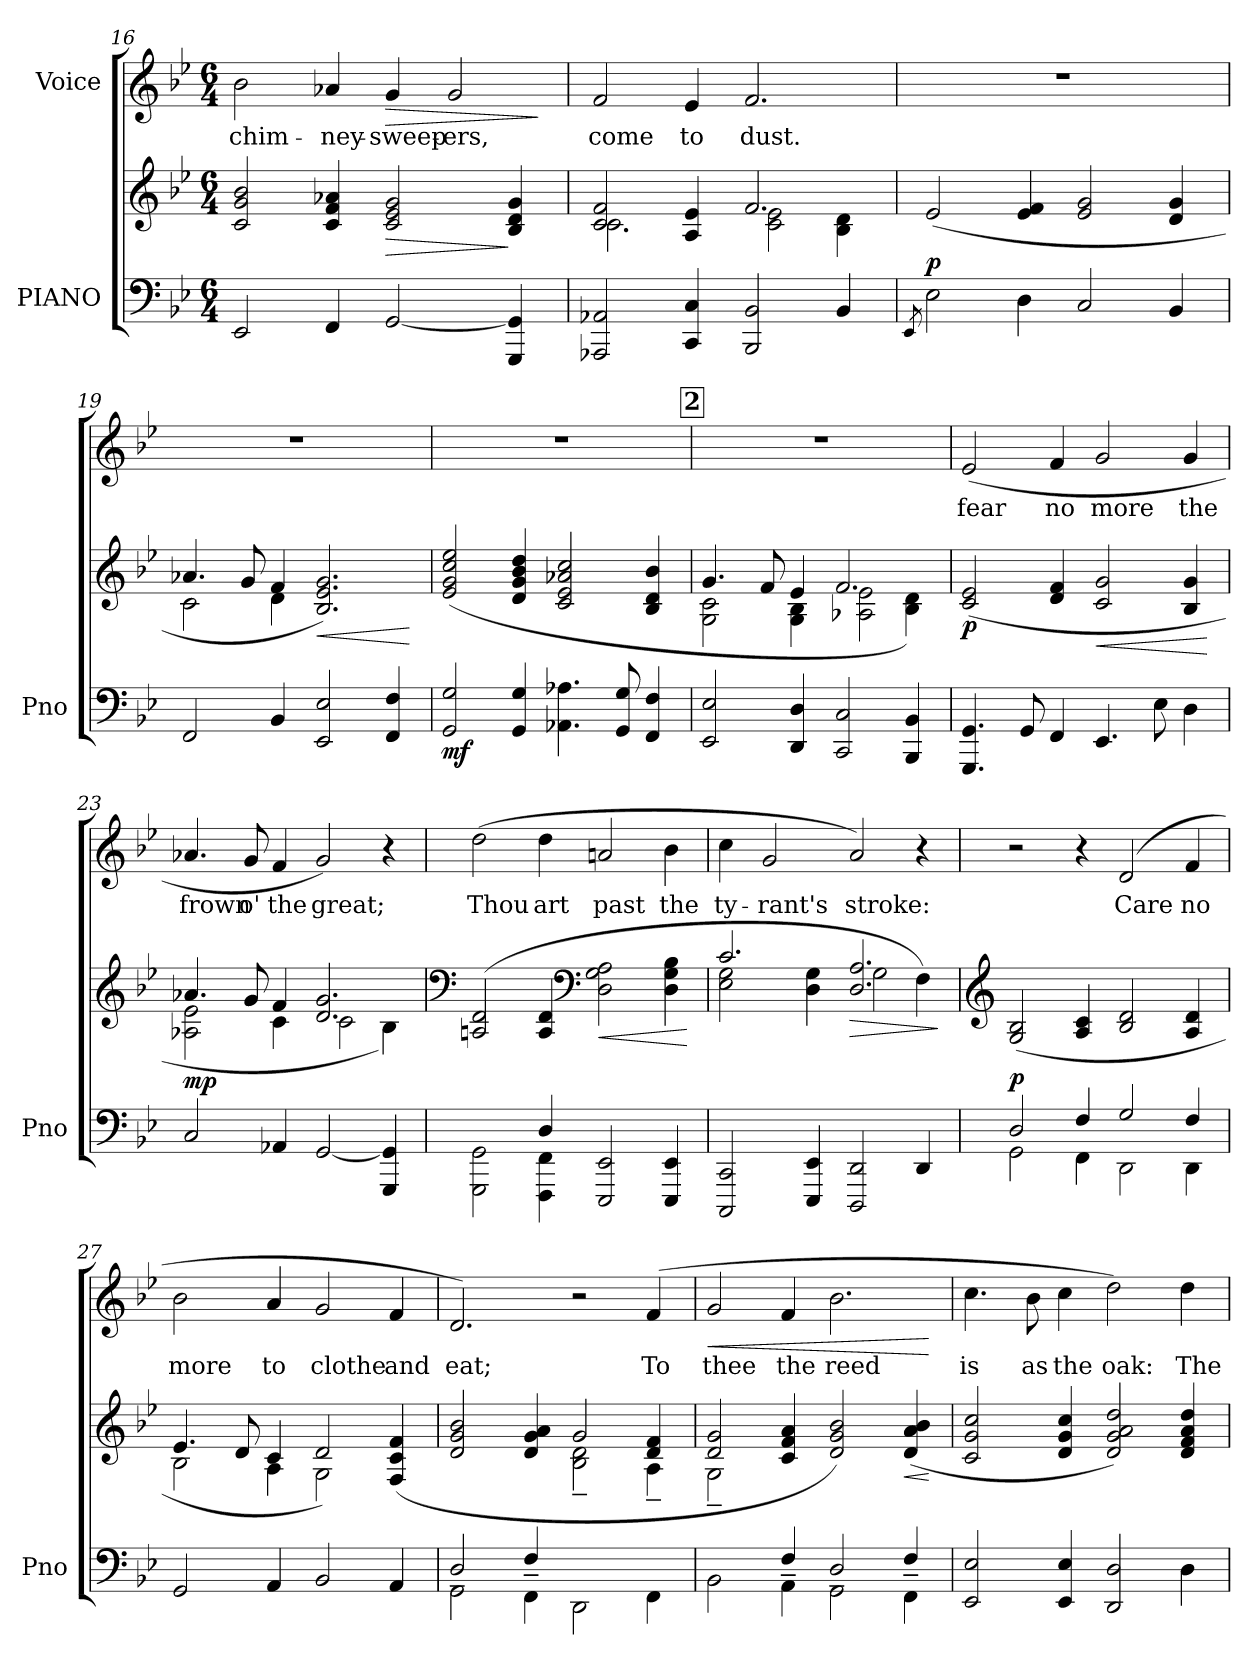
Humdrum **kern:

**kern	**kern	**dynam	**kern	**text	**dynam
*part2	*part2	*part2	*part1	*part1	*part1
*staff3	*staff2	*staff2/3	*staff1	*staff1	*staff1
*I"PIANO	*	*	*I"Voice	*	*
*I'Pno	*	*	*	*	*
*clefF4	*clefG2	*	*clefG2	*	*
*k[b-e-]	*k[b-e-]	*	*k[b-e-]	*	*
*M6/4	*M6/4	*	*M6/4	*	*
=16	=16	=16	=16	=16	=16
!	!	!	!	!LO:LY:b	!
2EE-/	2c/ 2g/ 2b-/	.	2b-\	chim-	.
!	!	!	!	!LO:LY:b	!
4FF/	4c/ 4f/ 4a-X/	.	4a-X/	-ney-	.
!	!	!LO:HP:b	!	!LO:LY:b	!LO:HP:b
[2GG/	2c/ 2e-/ 2g/	>	4g/	-sweep-	>
!	!	!	!	!LO:LY:b	!
.	.	.	2g/	-ers,	.
4GGG/ 4GG/]	4B-/ 4d/ 4g/	]	.	.	.
.	.	.	.	.	]
!!LO:LB:g=z
=17	=17	=17	=17	=17	=17
*	*^	*	*	*	*
!	!	!	!	!	!LO:LY:b	!
2AAA-X/ 2AA-X/	2c/ 2f/	2.c\	.	2f/	come	.
!	!	!	!	!	!LO:LY:b	!
4CC/ 4C/	4A/ 4e-/	.	.	4e-/	to	.
!	!	!	!	!	!LO:LY:b	!
2BBB-/ 2BB-/	2.f/	2c\ 2e-\	.	2.f/	dust.	.
4BB-/	.	4B-\ 4d\	.	.	.	.
*	*v	*v	*	*	*	*
=18	=18	=18	=18	=18	=18
8qEE-/	.	.	.	.	.
!	!	!LO:DY:a=2	!	!	!
2E-\	(2e-/	p	1.r	.	.
4D\	4e-/ 4f/	.	.	.	.
2C/	2e-/ 2g/	.	.	.	.
4BB-/	4d/ 4g/	.	.	.	.
=19	=19	=19	=19	=19	=19
*	*^	*	*	*	*
2FF/	4.a-X/	2c\	.	1.r	.	.
.	8g/	.	.	.	.	.
4BB-/	4f/	4d\	.	.	.	.
!	!	!	!LO:HP:b	!	!	!
2EE-/ 2E-/	2.B-/ 2.e-/ 2.g/)	2.ryy	<	.	.	.
4FF/ 4F/	.	.	.	.	.	.
*	*v	*v	*	*	*	*
.	.	[	.	.	.
=20	=20	=20	=20	=20	=20
!	!	!LO:DY:b=2	!	!	!
2GG/ 2G/	(2e-/ 2g/ 2cc/ 2ee-/	mf	1.r	.	.
4GG/ 4G/	4d/ 4g/ 4b-/ 4dd/	.	.	.	.
4.AA-X\ 4.A-X\	2c/ 2e-/ 2a-X/ 2cc/	.	.	.	.
8GG/ 8G/	.	.	.	.	.
4FF/ 4F/	4B-/ 4d/ 4b-/	.	.	.	.
!!LO:REH:place=s1:a:B:fs=14:t=2
=21	=21	=21	=21	=21	=21
*	*^	*	*	*	*
2EE-/ 2E-/	4.g/	2G\ 2c\	.	1.r	.	.
.	8f/	.	.	.	.	.
4DD/ 4D/	4e-/	4G\ 4B-\	.	.	.	.
2CC/ 2C/	2.f/	2A-X\ 2e-\	.	.	.	.
4BBB-/ 4BB-/	.	4B-\ 4d\)	.	.	.	.
!!LO:LB:g=z
=22	=22	=22	=22	=22	=22	=22
!	!	!	!LO:DY:b	!	!LO:LY:b	!
*	*v	*v	*	*	*	*
4.GGG/ 4.GG/	(2c/ 2e-/	p	(2e-/	fear	.
8GG/	.	.	.	.	.
!	!	!	!	!LO:LY:b	!
4FF/	4d/ 4f/	.	4f/	no	.
!	!	!LO:HP:b	!	!LO:LY:b	!
4.EE-/	2c/ 2g/	<	2g/	more	.
8E-\	.	.	.	.	.
!	!	!	!	!LO:LY:b	!
4D\	4B-/ 4g/	.	4g/	the	.
.	.	[	.	.	.
=23	=23	=23	=23	=23	=23
*	*^	*	*	*	*
!	!	!	!LO:DY:a=2	!	!LO:LY:b	!
2C/	4.a-X/	2A-X\ 2e-\	mp	4.a-X/	frown	.
!	!	!	!	!	!LO:LY:b	!
.	8g/	.	.	8g/	o'	.
!	!	!	!	!	!LO:LY:b	!
4AA-X/	4f/	4c\	.	4f/	the	.
!	!	!	!	!	!LO:LY:b	!
[2GG/	2.d/ 2.g/	2c\	.	2g/)	great;	.
4GGG/ 4GG/]	.	4B-\)	.	4r	.	.
=24	=24	=24	=24	=24	=24	=24
*^	*	*	*	*	*	*
!	!	!	!	!	!	!LO:LY:b	!
*	*	*v	*v	*	*	*	*
2GGG\ 2GG\	2ryy	(2An/ 2d/	.	(2dd\	Thou	.
!	!	!	!	!	!LO:LY:b	!
4FFF\ 4FF\	4D/	4A/ 4d/	.	4dd\	art	.
*	*	*clefF4	*	*	*	*
!	!	!	!LO:HP:b	!	!LO:LY:b	!
2EEE-/ 2EE-/	2.ryy	2D\ 2G\ 2A\	<	2an/	past	.
!	!	!	!	!	!LO:LY:b	!
4EEE-/ 4EE-/	.	4D\ 4G\ 4B-\	.	4b-\	the	.
*v	*v	*	*	*	*	*
.	.	[	.	.	.
=25	=25	=25	=25	=25	=25
*	*^	*	*	*	*
!	!	!	!	!	!LO:LY:b	!
2CCC/ 2CC/	2.c/	2E-\ 2G\	.	4cc\	ty-	.
!	!	!	!	!	!LO:LY:b	!
.	.	.	.	2g/	-rant's	.
4EEE-/ 4EE-/	.	4D\ 4G\	.	.	.	.
!	!	!	!LO:HP:b	!	!LO:LY:b	!
2DDD/ 2DD/	2.D/ 2.A/	2G\	>	2a/)	stroke:	.
4DD/	.	4F\)	.	4r	.	.
*	*v	*v	*	*	*	*
.	.	]	.	.	.
!!LO:LB:g=z
=26	=26	=26	=26	=26	=26
*	*clefG2	*	*	*	*
*^	*	*	*	*	*
!	!	!	!LO:DY:a=2	!	!	!
2D/	2GG\	(2G/ 2B-/	p	2r	.	.
4F/	4FF\	4A/ 4c/	.	4r	.	.
!	!	!	!	!	!LO:LY:b	!
2G/	2DD\	2B-/ 2d/	.	(2d/	Care	.
!	!	!	!	!	!LO:LY:b	!
4F/	4DD\	4A/ 4d/	.	4f/	no	.
=27	=27	=27	=27	=27	=27	=27
*	*	*^	*	*	*	*
!	!	!	!	!	!	!LO:LY:b	!
*v	*v	*	*	*	*	*	*
2GG/	4.e-/	2B-\	.	2b-\	more	.
.	8d/	.	.	.	.	.
!	!	!	!	!	!LO:LY:b	!
4AA/	4c/	4A\	.	4a/	to	.
!	!	!	!	!	!LO:LY:b	!
2BB-/	2d/)	2G\	.	2g/	clothe	.
!	!	!	!	!	!LO:LY:b	!
4AA/	(4F/ 4c/ 4f/	4ryy	.	4f/	and	.
=28	=28	=28	=28	=28	=28	=28
*^	*	*	*	*	*	*
!	!	!	!	!	!	!LO:LY:b	!
2GG\	2D~/	2d/ 2g/ 2b-/	2.ryy	.	2.d/)	eat;	.
4FF\	4F~/	4d/ 4g/ 4a/	.	.	.	.	.
2DD\	2.ryy	2g/	2B-\~ 2d\~	.	2r	.	.
!	!	!	!	!	!	!LO:LY:b	!
4FF\	.	4d/ 4f/	4A~\	.	(>4f/	To	.
=29	=29	=29	=29	=29	=29	=29	=29
!	!	!	!	!	!	!LO:LY:b	!LO:HP:b
2BB-\	2ryy	2d/ 2g/	2G~\	.	2g/	thee	<
!	!	!	!	!	!	!LO:LY:b	!
4AA\	4F~/	4c/ 4f/ 4a/	1ryy	.	4f/	the	.
!	!	!	!	!	!	!LO:LY:b	!
2GG\	2D~/	2d/ 2g/ 2b-/)	.	.	2.b-\	reed	.
!	!	!	!	!LO:HP:b	!	!	!
4FF\	4F~/	(4d/ 4a/ 4b-/	.	<	.	.	.
*v	*v	*	*	*	*	*	*
*	*v	*v	*	*	*	*
.	.	[	.	.	[
!!LO:PB:g=z
=30	=30	=30	=30	=30	=30
!	!	!	!	!LO:LY:b	!
2EE-/ 2E-/	2c/ 2g/ 2cc/	.	4.cc\	is	.
!	!	!	!	!LO:LY:b	!
.	.	.	8b-\	as	.
!	!	!	!	!LO:LY:b	!
4EE-/ 4E-/	4d/ 4g/ 4cc/	.	4cc\	the	.
!	!	!	!	!LO:LY:b	!
2DD/ 2D/	2d/ 2g/ 2a/ 2dd/)	.	2dd\)	oak:	.
!	!	!	!	!LO:LY:b	!
4D\	4d/ 4f/ 4a/ 4dd/	.	4dd\	The	.
=	=	=	=	=	=
*-	*-	*-	*-	*-	*-
